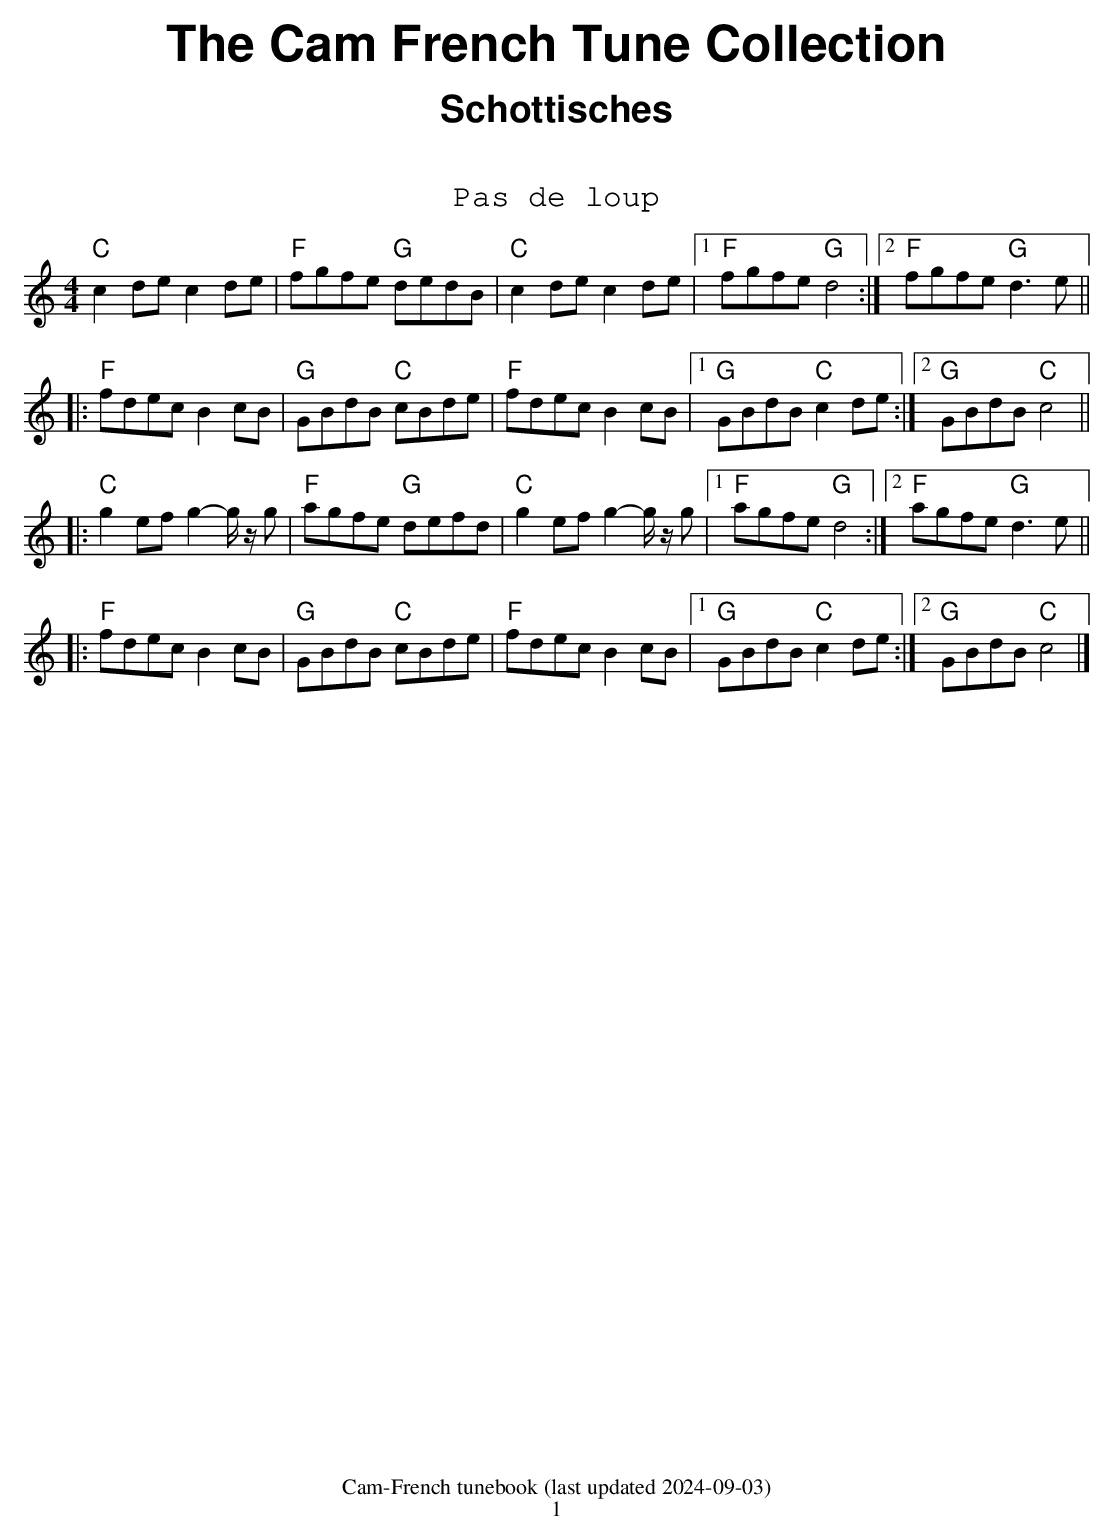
X:1
T:Pas de loup
M:4/4
L:1/8
Q:1/4=100
K:C
"C"c2 de c2 de|"F"fgfe "G"dedB|\
"C"c2 de c2 de|1"F"fgfe "G"d4:|2"F"fgfe "G"d3e||
|:"F"fdec B2 cB|"G"GBdB "C"cBde|\
"F"fdec B2 cB|1 "G"GBdB "C"c2 de:|2"G"GBdB "C"c4||
|:"C"g2 ef g2- g/z/ g|"F"agfe "G"defd|\
"C"g2ef g2- g/z/ g|1 "F"agfe "G"d4:|2"F"agfe "G"d3e||
|: "F"fdec B2 cB|"G"GBdB "C"cBde|\
"F"fdec B2cB|1"G"GBdB "C"c2 de:|2 "G"GBdB "C"c4|]
